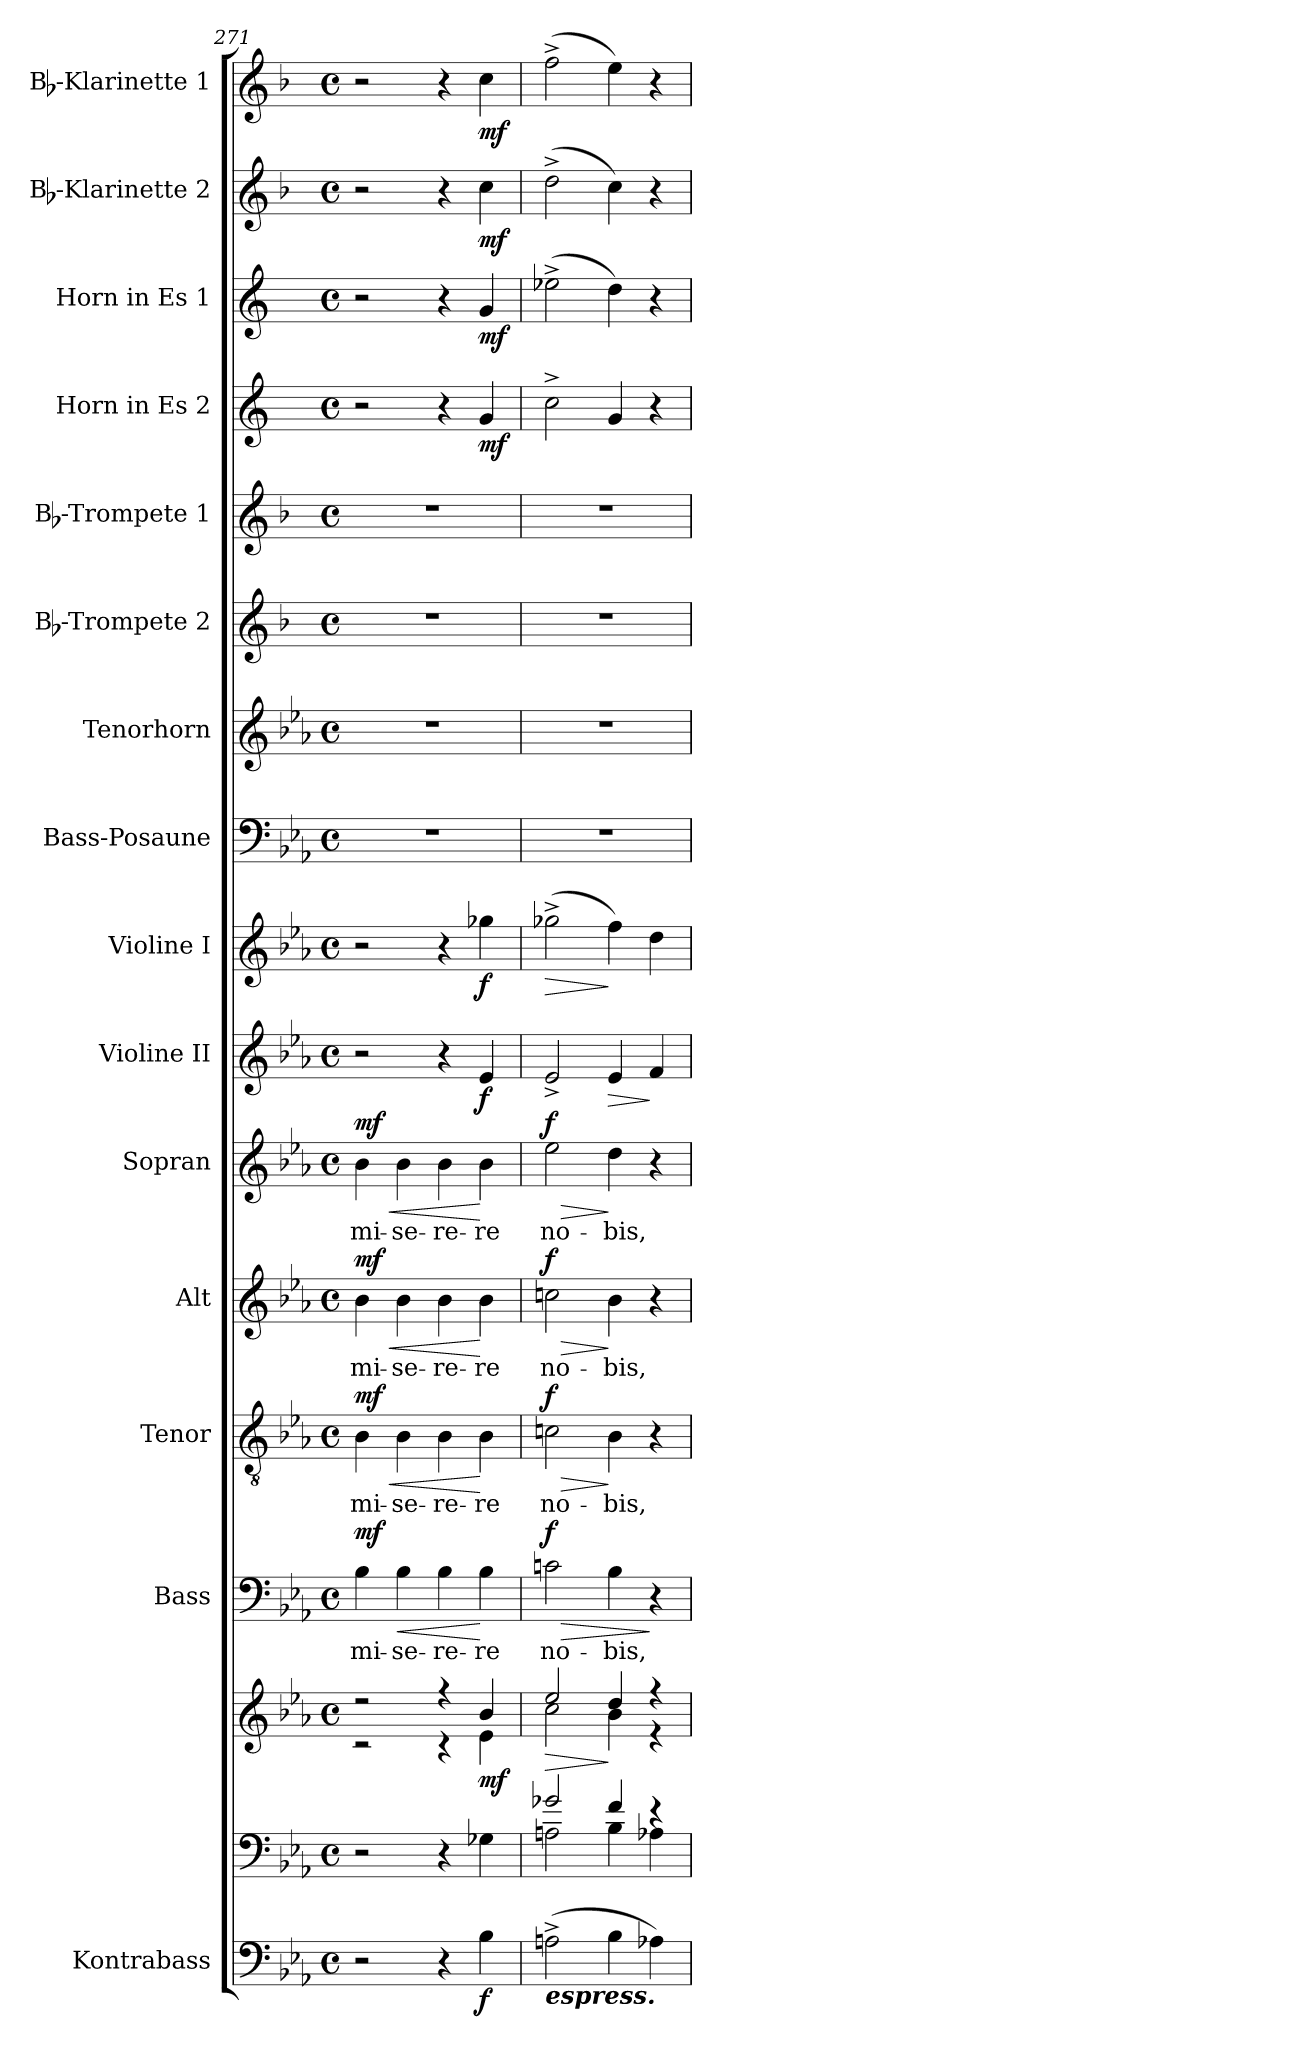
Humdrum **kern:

**kern	**dynam	**kern	**kern	**dynam	**kern	**text	**dynam	**kern	**text	**dynam	**kern	**text	**dynam	**kern	**text	**dynam	**kern	**dynam	**kern	**dynam	**kern	**kern	**kern	**kern	**kern	**dynam	**kern	**dynam	**kern	**dynam	**kern	**dynam
*part16	*part16	*part15	*part15	*part15	*part14	*part14	*part14	*part13	*part13	*part13	*part12	*part12	*part12	*part11	*part11	*part11	*part10	*part10	*part9	*part9	*part8	*part7	*part6	*part5	*part4	*part4	*part3	*part3	*part2	*part2	*part1	*part1
*staff17	*staff17	*staff16	*staff15	*staff15/16	*staff14	*staff14	*staff14	*staff13	*staff13	*staff13	*staff12	*staff12	*staff12	*staff11	*staff11	*staff11	*staff10	*staff10	*staff9	*staff9	*staff8	*staff7	*staff6	*staff5	*staff4	*staff4	*staff3	*staff3	*staff2	*staff2	*staff1	*staff1
*I"Kontrabass	*	*	*	*	*I"Bass	*	*	*I"Tenor	*	*	*I"Alt	*	*	*I"Sopran	*	*	*I"Violine II	*	*I"Violine I	*	*I"Bass-Posaune	*I"Tenorhorn	*I"Bb-Trompete 2	*I"Bb-Trompete 1	*I"Horn in Es 2	*	*I"Horn in Es 1	*	*I"Bb-Klarinette 2	*	*I"Bb-Klarinette 1	*
*I'Kb.	*	*	*	*	*I'B.	*	*	*I'T.	*	*	*I'A.	*	*	*I'S.	*	*	*I'Vl. II	*	*I'Vl. I	*	*I'B. Pos.	*I'T. Hrn.	*I'Bb Trp. 2	*I'Bb Trp. 1	*	*	*	*	*I'Bb Kl. 2	*	*I'Bb Kl. 1	*
*clefF4	*	*clefF4	*clefG2	*	*clefF4	*	*	*clefGv2	*	*	*clefG2	*	*	*clefG2	*	*	*clefG2	*	*clefG2	*	*clefF4	*clefG2	*clefG2	*clefG2	*clefG2	*	*clefG2	*	*clefG2	*	*clefG2	*
*ITrd7c12	*	*	*	*	*	*	*	*	*	*	*	*	*	*	*	*	*	*	*	*	*	*ITrd8c14	*ITrd1c2	*ITrd1c2	*ITrd5c9	*	*ITrd5c9	*	*ITrd1c2	*	*ITrd1c2	*
*k[b-e-a-]	*	*k[b-e-a-]	*k[b-e-a-]	*	*k[b-e-a-]	*	*	*k[b-e-a-]	*	*	*k[b-e-a-]	*	*	*k[b-e-a-]	*	*	*k[b-e-a-]	*	*k[b-e-a-]	*	*k[b-e-a-]	*k[b-e-a-]	*k[b-e-a-]	*k[b-e-a-]	*k[b-e-a-]	*	*k[b-e-a-]	*	*k[b-e-a-]	*	*k[b-e-a-]	*
*E-:	*	*E-:	*E-:	*	*E-:	*	*	*E-:	*	*	*E-:	*	*	*E-:	*	*	*E-:	*	*E-:	*	*E-:	*E-:	*E-:	*E-:	*E-:	*	*E-:	*	*E-:	*	*E-:	*
*M4/4	*	*M4/4	*M4/4	*	*M4/4	*	*	*M4/4	*	*	*M4/4	*	*	*M4/4	*	*	*M4/4	*	*M4/4	*	*M4/4	*M4/4	*M4/4	*M4/4	*M4/4	*	*M4/4	*	*M4/4	*	*M4/4	*
*met(c)	*	*met(c)	*met(c)	*	*met(c)	*	*	*met(c)	*	*	*met(c)	*	*	*met(c)	*	*	*met(c)	*	*met(c)	*	*met(c)	*met(c)	*met(c)	*met(c)	*met(c)	*	*met(c)	*	*met(c)	*	*met(c)	*
=271	=271	=271	=271	=271	=271	=271	=271	=271	=271	=271	=271	=271	=271	=271	=271	=271	=271	=271	=271	=271	=271	=271	=271	=271	=271	=271	=271	=271	=271	=271	=271	=271
*	*	*	*^	*	*	*	*	*	*	*	*	*	*	*	*	*	*	*	*	*	*	*	*	*	*	*	*	*	*	*	*	*
!	!	!	!	!	!	!	!LO:LY:b	!LO:DY:a	!	!LO:LY:b	!LO:HP:b	!	!LO:LY:b	!LO:HP:b	!	!LO:LY:b	!LO:HP:b	!	!	!	!	!	!	!	!	!	!	!	!	!	!	!	!
!	!	!	!	!	!	!	!	!	!	!	!LO:DY:n=1:a	!	!	!LO:DY:n=1:a	!	!	!LO:DY:n=1:a	!	!	!	!	!	!	!	!	!	!	!	!	!	!	!	!
2r	.	2r	2r	2r	.	4B-\	mi-	mf	4B-\	mi-	< mf	4b-\	mi-	< mf	4b-\	mi-	< mf	2r	.	2r	.	1r	1r	1r	1r	2r	.	2r	.	2r	.	2r	.
!	!	!	!	!	!	!	!LO:LY:b	!LO:HP:b	!	!LO:LY:b	!	!	!LO:LY:b	!	!	!LO:LY:b	!	!	!	!	!	!	!	!	!	!	!	!	!	!	!	!	!
.	.	.	.	.	.	4B-\	-se-	<	4B-\	-se-	.	4b-\	-se-	.	4b-\	-se-	.	.	.	.	.	.	.	.	.	.	.	.	.	.	.	.	.
!	!	!	!	!	!	!	!LO:LY:b	!	!	!LO:LY:b	!	!	!LO:LY:b	!	!	!LO:LY:b	!	!	!	!	!	!	!	!	!	!	!	!	!	!	!	!	!
4r	.	4r	4r	4r	.	4B-\	-re-	.	4B-\	-re-	.	4b-\	-re-	.	4b-\	-re-	.	4r	.	4r	.	.	.	.	.	4r	.	4r	.	4r	.	4r	.
!	!LO:DY:b	!	!	!	!LO:DY:b	!	!LO:LY:b	!	!	!LO:LY:b	!	!	!LO:LY:b	!	!	!LO:LY:b	!	!	!LO:DY:b	!	!LO:DY:b	!	!	!	!	!	!LO:DY:b	!	!LO:DY:b	!	!LO:DY:b	!	!LO:DY:b
4BB-\	f	4G-X\	4b-/	4e-\	mf	4B-\	-re	[	4B-\	-re	[	4b-\	-re	[	4b-\	-re	[	4e-/	f	4gg-X\	f	.	.	.	.	4B-/	mf	4B-/	mf	4b-\	mf	4b-\	mf
=272	=272	=272	=272	=272	=272	=272	=272	=272	=272	=272	=272	=272	=272	=272	=272	=272	=272	=272	=272	=272	=272	=272	=272	=272	=272	=272	=272	=272	=272	=272	=272	=272	=272
*	*	*^	*	*	*	*	*	*	*	*	*	*	*	*	*	*	*	*	*	*	*	*	*	*	*	*	*	*	*	*	*	*	*
!LO:TX:b:Bi:t=espress.	!	!	!	!	!	!	!	!	!	!	!	!	!	!	!	!	!	!	!	!	!	!	!	!	!	!	!	!	!	!	!	!	!	!
!	!	!	!	!	!	!LO:HP:b	!	!LO:LY:b	!LO:HP:b	!	!LO:LY:b	!LO:HP:b	!	!LO:LY:b	!LO:HP:b	!	!LO:LY:b	!LO:HP:b	!	!	!	!LO:HP:b	!	!	!	!	!	!	!	!	!	!	!	!
!	!	!	!	!	!	!	!	!	!LO:DY:n=1:a	!	!	!LO:DY:n=1:a	!	!	!LO:DY:n=1:a	!	!	!LO:DY:n=1:a	!	!	!	!	!	!	!	!	!	!	!	!	!	!	!	!
(>2AAn^>\	.	2g-X/	2An\	2ee-/	2cc\	>	2cn\	no-	> f	2cn\	no-	> f	2ccn\	no-	> f	2ee-\	no-	> f	2e-^</	.	(>2gg-X^>\	>	1r	1r	1r	1r	2e-^>\	.	(>2g-X^>\	.	(>2cc^>\	.	(>2ee-^>\	.
!	!	!	!	!	!	!	!	!LO:LY:b	!	!	!LO:LY:b	!	!	!LO:LY:b	!	!	!LO:LY:b	!	!	!LO:HP:b	!	!	!	!	!	!	!	!	!	!	!	!	!	!
4BB-\	.	4f/	4B-\	4dd/	4b-\	]	4B-\	-bis,	.	4B-\	-bis,	]	4b-\	-bis,	]	4dd\	-bis,	]	4e-/	>	4ff\)	]	.	.	.	.	4B-/	.	4f\)	.	4b-\)	.	4dd\)	.
4AA-X\)	.	4re	4A-X\	4r	4r	.	4r	.	]	4r	.	.	4r	.	.	4r	.	.	4f/	]	4dd\	.	.	.	.	.	4r	.	4r	.	4r	.	4r	.
*	*	*v	*v	*	*	*	*	*	*	*	*	*	*	*	*	*	*	*	*	*	*	*	*	*	*	*	*	*	*	*	*	*	*	*
*	*	*	*v	*v	*	*	*	*	*	*	*	*	*	*	*	*	*	*	*	*	*	*	*	*	*	*	*	*	*	*	*	*	*
=	=	=	=	=	=	=	=	=	=	=	=	=	=	=	=	=	=	=	=	=	=	=	=	=	=	=	=	=	=	=	=	=
*-	*-	*-	*-	*-	*-	*-	*-	*-	*-	*-	*-	*-	*-	*-	*-	*-	*-	*-	*-	*-	*-	*-	*-	*-	*-	*-	*-	*-	*-	*-	*-	*-
